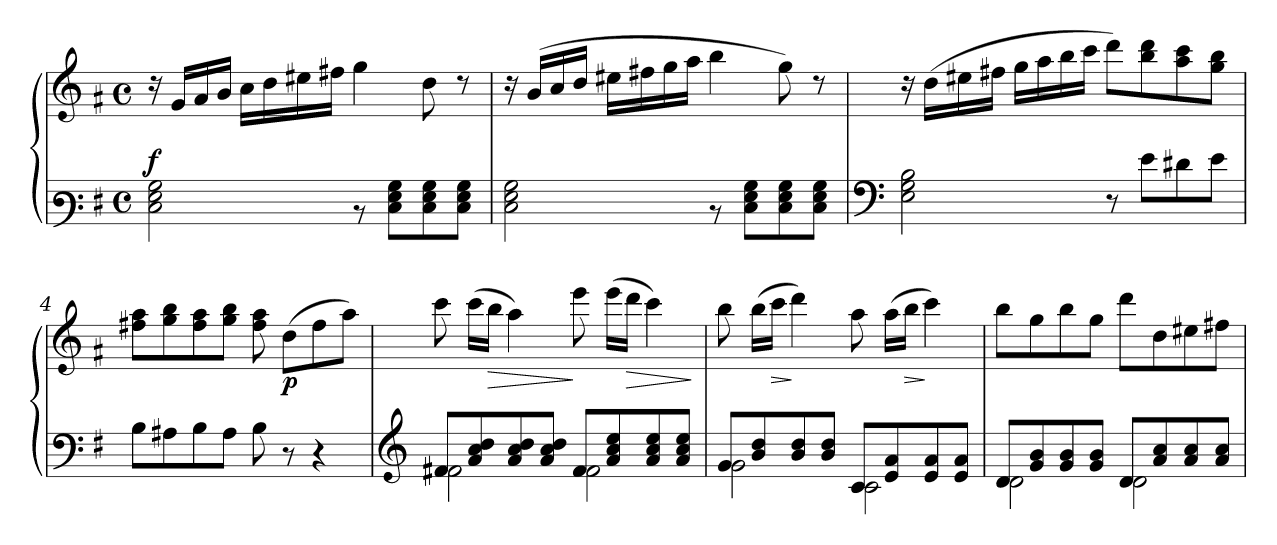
**kern	**kern	**dynam
*part1	*part1	*part1
*staff2	*staff1	*staff1/2
*clefF3	*clefG3	*
*k[f#]	*k[f#]	*
*M4/4	*M4/4	*
*met(c)	*met(c)	*
=1	=1	=1
!	!	!LO:DY:a=2
2E\ 2G\ 2B\	16ra	f
.	16e/LL	.
.	16f#/	.
.	16g/JJ	.
.	16a\LL	.
.	16b\	.
.	16cc#X\	.
.	16dd#X\JJ	.
8rD	4ee\	.
8E\ 8G\ 8B\L	.	.
8E\ 8G\ 8B\	8b\	.
8E\ 8G\ 8B\J	8rb	.
=2	=2	=2
2E\ 2G\ 2B\	16ra	.
.	(>16g/LL	.
.	16a/	.
.	16b/JJ	.
.	16cc#X\LL	.
.	16dd#X\	.
.	16ee\	.
.	16ff#\JJ	.
8rD	4gg\	.
8E\ 8G\ 8B\L	.	.
8E\ 8G\ 8B\	8ee\)	.
8E\ 8G\ 8B\J	8rb	.
!!LO:LB:g=z
=3	=3	=3
*clefF4	*	*
2E\ 2G\ 2B\	16ra	.
.	(>16b\LL	.
.	16cc#X\	.
.	16dd#X\JJ	.
.	16ee\LL	.
.	16ff#\	.
.	16gg\	.
.	16aa\JJ	.
8r	8bb\L)	.
8e\L	8gg\ 8bb\	.
8d#X\	8ff#\ 8aa\	.
8e\J	8ee\ 8gg\J	.
=4	=4	=4
8B\L	8dd#X\ 8ff#\L	.
8A#X\	8ee\ 8gg\	.
8B\	8dd#\ 8ff#\	.
8A#\J	8ee\ 8gg\J	.
8B\	8dd#\ 8ff#\	.
!	!	!LO:DY:b
8r	(>8b\L	p
4r	8dd#\	.
.	8ff#\J)	.
!!LO:LB:g=z
=5	=5	=5
*clefG3	*	*
*^	*	*
8d#X/L	2d#X\	8aa\	.
8f#/ 8a/ 8b/	.	(>16aa\LL	.
!	!	!	!LO:HP:b
.	.	16gg\JJ	>
8f#/ 8a/ 8b/	.	4ff#\)	.
8f#/ 8a/ 8b/J	.	.	.
8d#/L	2d#\	8ccc\	]
8f#/ 8a/ 8cc/	.	(>16ccc\LL	.
!	!	!	!LO:HP:b
.	.	16bb\JJ	>
8f#/ 8a/ 8cc/	.	4aa\)	.
8f#/ 8a/ 8cc/J	.	.	.
*v	*v	*	*
.	.	]
=6	=6	=6
*^	*	*
8e/L	2e\	8gg\	.
8g/ 8b/	.	(>16gg\LL	.
!	!	!	!LO:HP:b
.	.	16aa\JJ	>
8g/ 8b/	.	4bb\)	]
8g/ 8b/J	.	.	.
8A/L	2A\	8ff#\	.
8c/ 8f#/	.	(>16ff#\LL	.
!	!	!	!LO:HP:b
.	.	16gg\JJ	>
8c/ 8f#/	.	4aa\)	]
8c/ 8f#/J	.	.	.
=7	=7	=7	=7
8B/L	2B\	8gg\L	.
8e/ 8g/	.	8ee\	.
8e/ 8g/	.	8gg\	.
8e/ 8g/J	.	8ee\J	.
8B/L	2B\	8bb\L	.
8f#/ 8a/	.	8b\	.
8f#/ 8a/	.	8cc#X\	.
8f#/ 8a/J	.	8dd#X\J	.
*v	*v	*	*
=	=	=
*-	*-	*-
